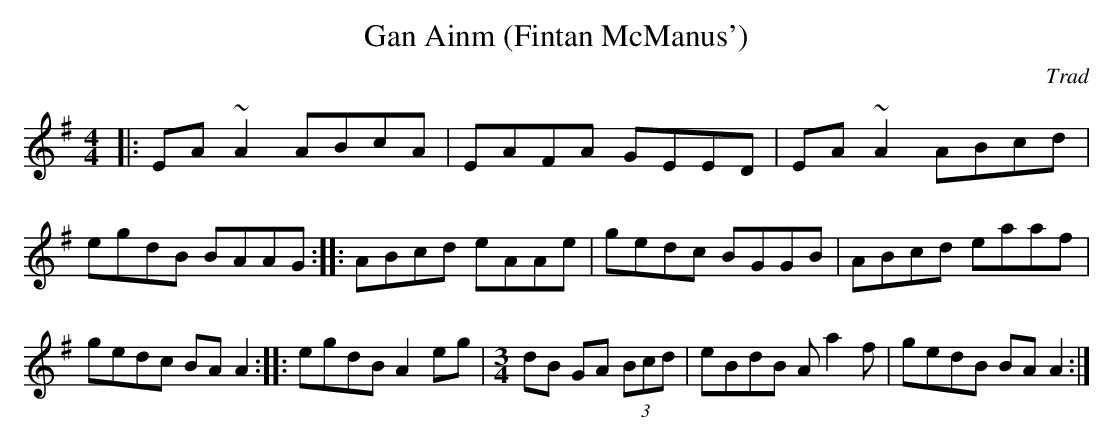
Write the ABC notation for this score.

X:1
T:Gan Ainm (Fintan McManus')
M:4/4
C:Trad
K:G
|:EA ~A2 ABcA| EAFA GEED|EA ~A2 ABcd|egdB BAAG::\
ABcd eAAe|gedc BGGB|ABcd eaaf|gedc BA A2::\
egdB A2 eg|\
M:3/4
dB GA (3Bcd|\
M:4/4`
eBdB Aa2f|gedB BAA2:|
